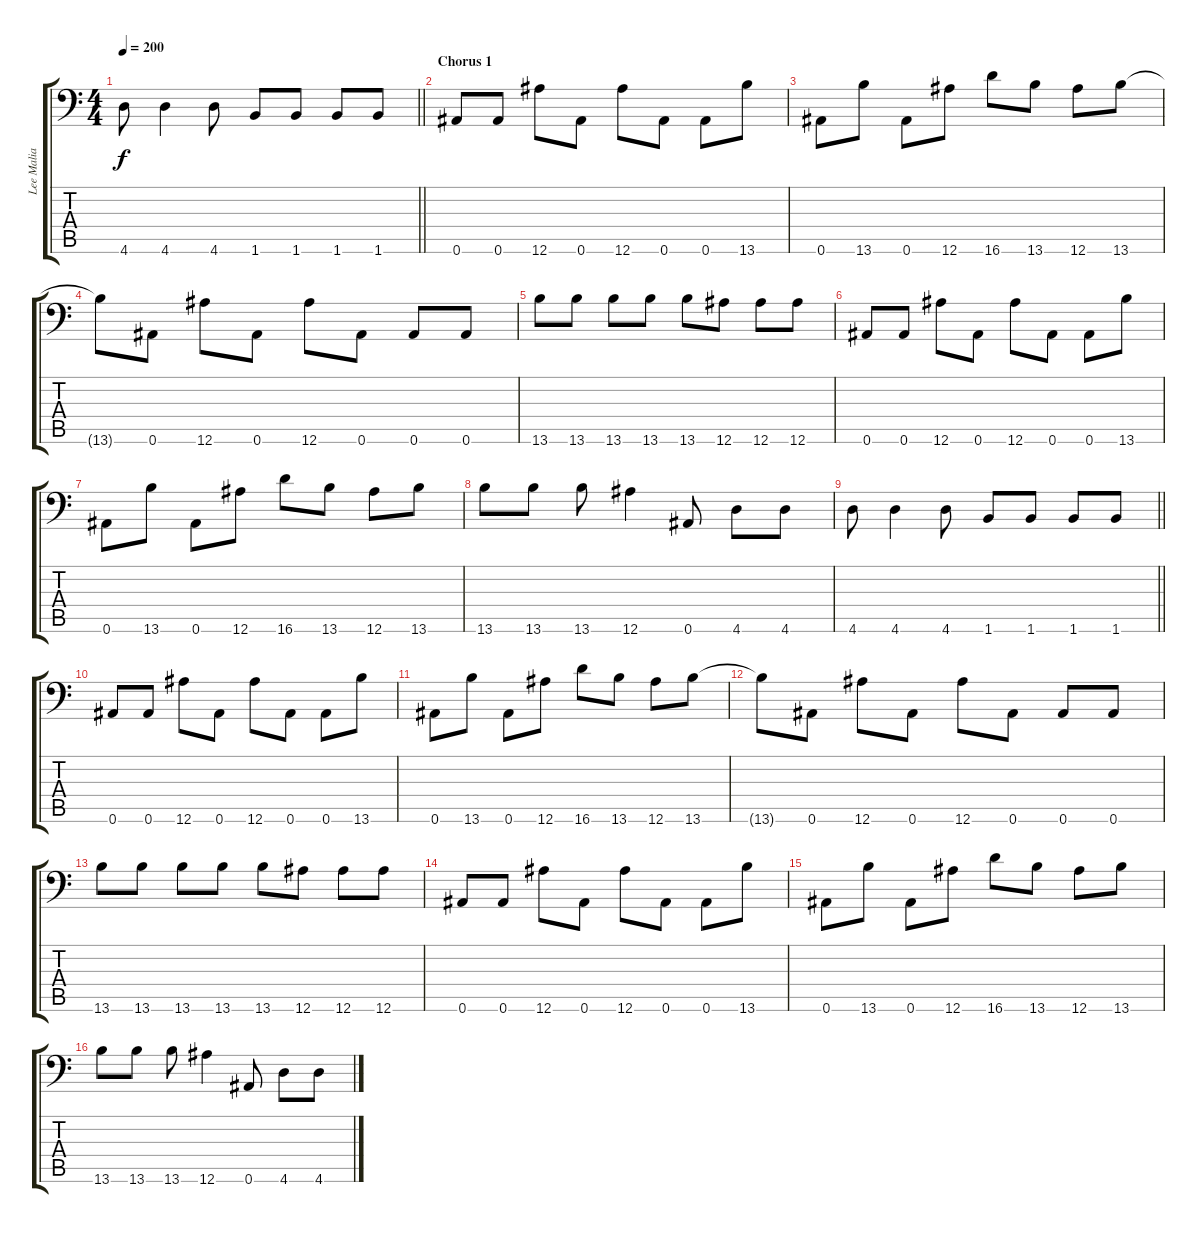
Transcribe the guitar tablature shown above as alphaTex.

\track ("Lee Malia" "Lee Malia") {instrument distortionguitar}
\staff {score tabs}
\tuning (C4 G3 Eb3 Bb2 F2 Bb1) {hide}
\ts (4 4)
\tempo 200
\clef f4
\barLineRight lightlight
\ks c
4.6.8{dy f} 4.6.4 4.6.8 1.6.8 1.6.8 1.6.8 1.6.8 |
\section ("" "Chorus 1")
0.6.8 0.6.8 12.6.8 0.6.8 12.6.8 0.6.8 0.6.8 13.6.8 |
0.6.8 13.6.8 0.6.8 12.6.8 16.6.8 13.6.8 12.6.8 13.6.8 |
13.6{t}.8 0.6.8 12.6.8 0.6.8 12.6.8 0.6.8 0.6.8 0.6.8 |
13.6.8 13.6.8 13.6.8 13.6.8 13.6.8 12.6.8 12.6.8 12.6.8 |
0.6.8 0.6.8 12.6.8 0.6.8 12.6.8 0.6.8 0.6.8 13.6.8 |
0.6.8 13.6.8 0.6.8 12.6.8 16.6.8 13.6.8 12.6.8 13.6.8 |
13.6.8 13.6.8 13.6.8 12.6.4 0.6.8 4.6.8 4.6.8 |
\barLineRight lightlight
4.6.8 4.6.4 4.6.8 1.6.8 1.6.8 1.6.8 1.6.8 |
0.6.8 0.6.8 12.6.8 0.6.8 12.6.8 0.6.8 0.6.8 13.6.8 |
0.6.8 13.6.8 0.6.8 12.6.8 16.6.8 13.6.8 12.6.8 13.6.8 |
13.6{t}.8 0.6.8 12.6.8 0.6.8 12.6.8 0.6.8 0.6.8 0.6.8 |
13.6.8 13.6.8 13.6.8 13.6.8 13.6.8 12.6.8 12.6.8 12.6.8 |
0.6.8 0.6.8 12.6.8 0.6.8 12.6.8 0.6.8 0.6.8 13.6.8 |
0.6.8 13.6.8 0.6.8 12.6.8 16.6.8 13.6.8 12.6.8 13.6.8 |
13.6.8 13.6.8 13.6.8 12.6.4 0.6.8 4.6.8 4.6.8
